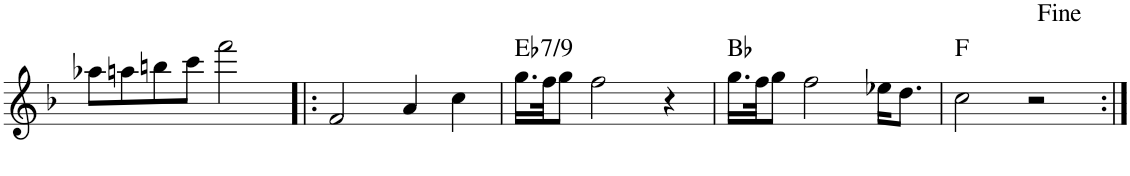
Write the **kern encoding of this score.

**kern	**harte
*part1	*part1
*staff1	*
*I"Piano	*
*I'Pno.	*
!!LO:PB:g=z
*clefG2	*
*k[b-]	*
*M4/4	*
=32	=32
8aa-X\L	.
8aan\	.
8bbn\	.
8ccc\J	.
2fff\	.
=33!|:	=33!|:
2f/	.
4a/	.
4cc\	.
=34	=34
!	!LO:H:kt=7/9
16.gg\LL	Eb:maj
32ff\JK	.
8gg\J	.
2ff\	.
4r	.
=35	=35
16.gg\LL	Bb:maj
32ff\JK	.
8gg\J	.
2ff\	.
16ee-X\KL	.
8.dd\J	.
=36	=36
2cc\	F:maj
2r	.
=:|!	=:|!
*-	*-
